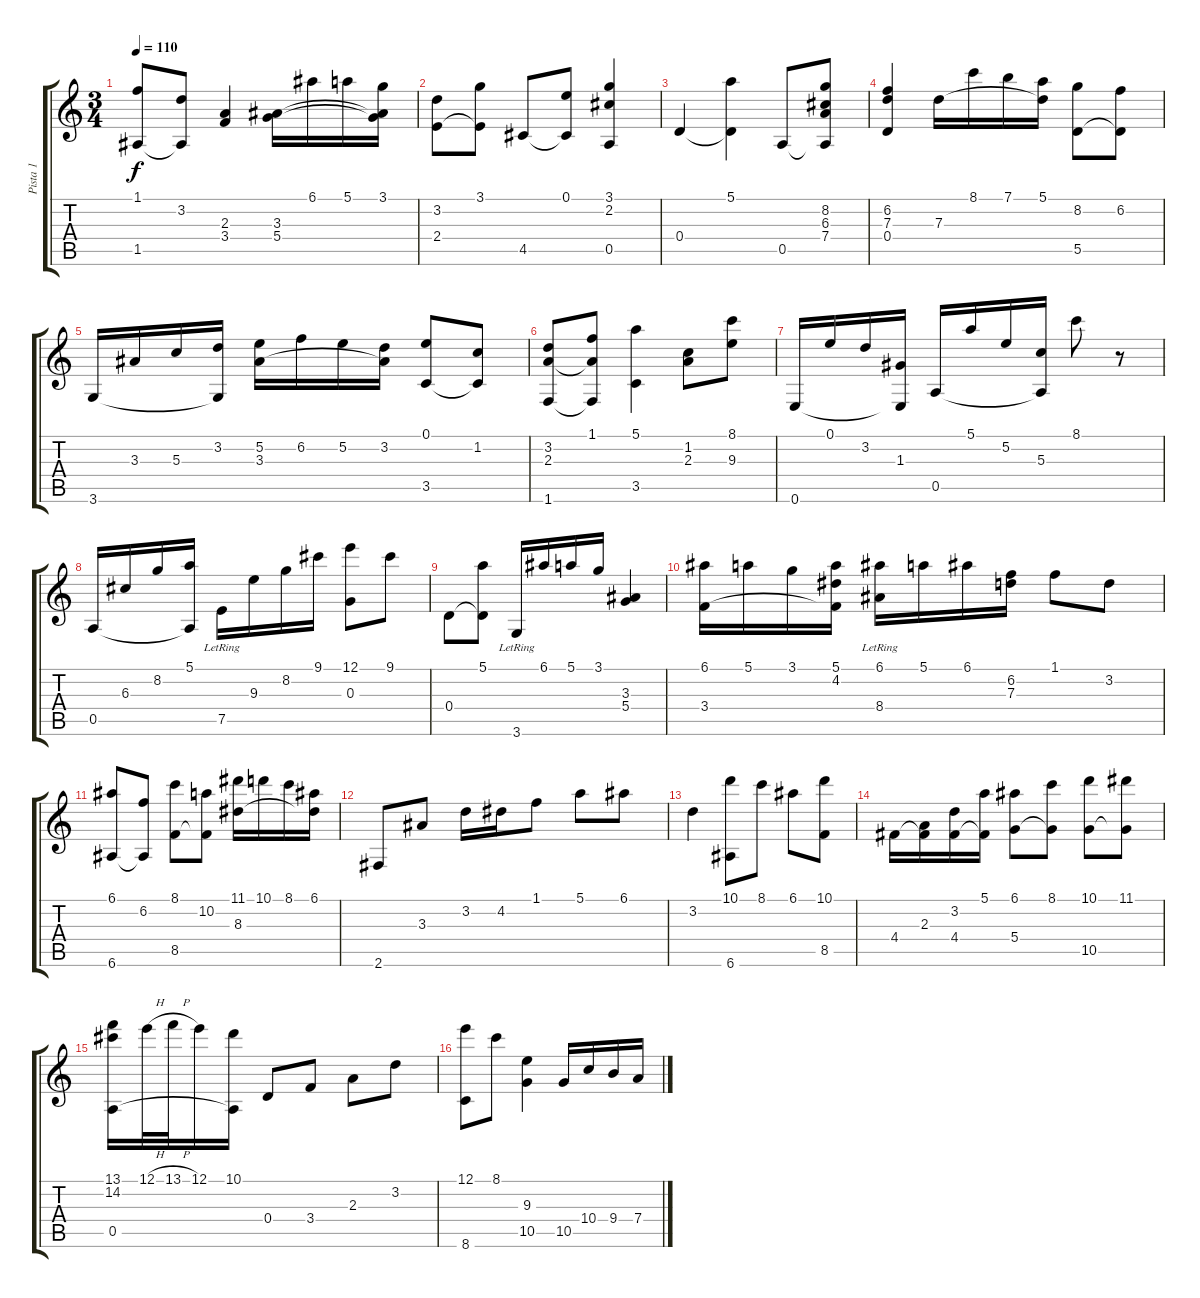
\track ("Pista 1" "Pista 1") {instrument acousticguitarnylon}
\staff {score tabs}
\tuning (E4 B3 G3 D3 A2 E2) {hide}
\ts (3 4)
\tempo 110
\clef g2
\ks c
(1.1{t} 1.5).8{dy f} (3.2 1.5{t}).8 (2.3 3.4).4 (3.3 5.4).16 6.1.16 5.1.16 (3.1 3.3{t} 5.4{t}).16 |
(3.2 2.4).8 (3.1 2.4{t}).8 4.5.8 (0.1 4.5{t}).8 (3.1 2.2 0.5).4 |
0.4.4 (5.1 0.4{t}).4 0.5.8 (8.2 6.3 7.4 0.5{t}).8 |
(6.2 7.3 0.4).4 7.3.16 8.1.16 7.1.16 (5.1 7.3{t}).16 (8.2 5.5).8 (6.2 5.5{t}).8 |
3.6.16 3.3.16 5.3.16 (3.2 3.6{t}).16 (5.2 3.3).16 6.2.16 5.2.16 (3.2 3.3{t}).16 (0.1 3.5).8 (1.2 3.5{t}).8 |
(3.2 2.3 1.6).8 (1.1 2.3{t} 1.6{t}).8 (5.1 3.5).4 (1.2 2.3).8 (8.1 9.3).8 |
0.6.16 0.1.16 3.2.16 (1.3 0.6{t}).16 0.5.16 5.1.16 5.2.16 (5.3 0.5{t}).16 8.1.8 r.8 |
0.5.16 6.3.16 8.2.16 (5.1 0.5{t}).16 7.5{lr}.16 9.3.16 8.2.16 9.1.16 (12.1 0.3).8 9.1.8 |
0.4.8 (5.1 0.4{t}).8 3.6{lr}.16 6.1.16 5.1.16 3.1.16 (3.3 5.4).4 |
(6.1 3.4).16 5.1.16 3.1.16 (5.1 4.2 3.4{t}).16 (6.1 8.4{lr}).16 5.1.16 6.1.16 (6.2 7.3).16 1.1.8 3.2.8 |
(6.1 6.6).8 (6.2 6.6{t}).8 (8.1 8.5).8 (10.2 8.5{t}).8 (11.1 8.3).16 10.1.16 8.1.16 (6.1 8.3{t}).16 |
2.6.8 3.3.8 3.2.16 4.2.16 1.1.8 5.1.8 6.1.8 |
3.2.4 (10.1 6.6).8 8.1.8 6.1.8 (10.1 8.5).8 |
4.4.16 (2.3 4.4{t}).16 (3.2 4.4).16 (5.1 4.4{t}).16 (6.1 5.4).8 (8.1 5.4{t}).8 (10.1 10.5).8 (11.1 10.5{t}).8 |
(13.1 14.2 0.5).16 12.1{h}.32 13.1{h}.32 12.1.16 (10.1 0.5{t}).16 0.4.8 3.4.8 2.3.8 3.2.8 |
(12.1 8.6).8 8.1.8 (9.3 10.5).4 10.5.16 10.4.16 9.4.16 7.4.16
